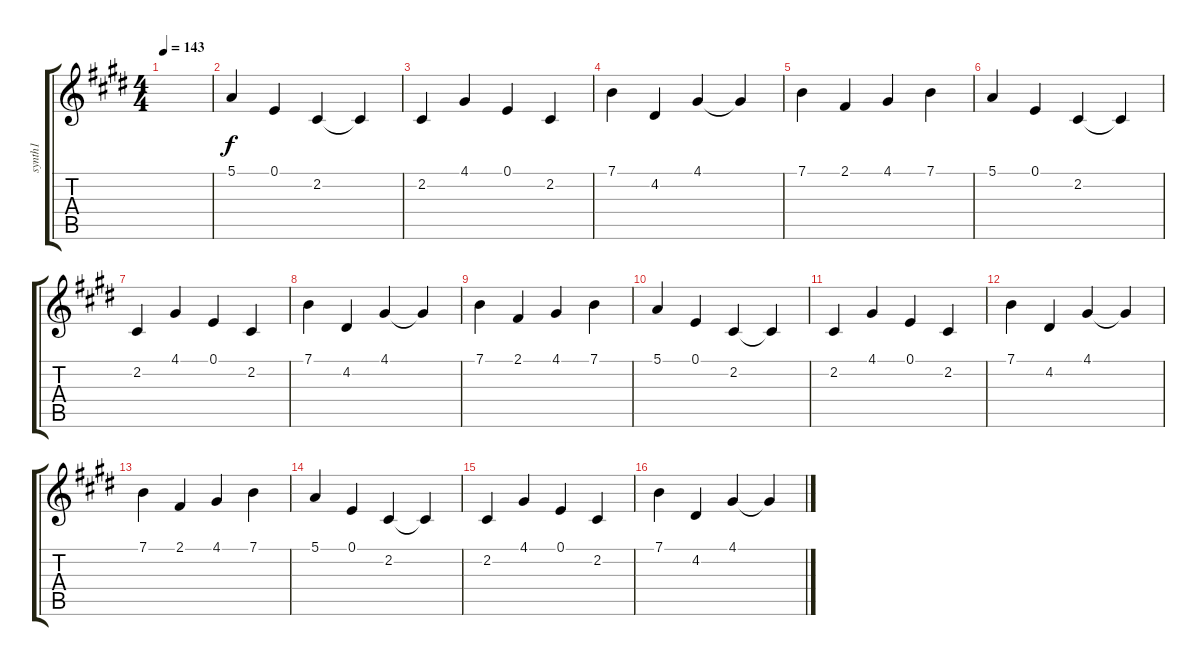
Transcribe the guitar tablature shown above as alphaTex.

\track ("synth1" "synth1") {instrument pad5bowed}
\staff {score tabs}
\tuning (E4 B3 G3 D3 A2 E2) {hide}
\ts (4 4)
\tempo 143
\clef g2
\ks c#minor
|
5.1.4 0.1.4 2.2.4 2.2{t}.4 |
2.2.4 4.1.4 0.1.4 2.2.4 |
7.1.4 4.2.4 4.1.4 4.1{t}.4 |
7.1.4 2.1.4 4.1.4 7.1.4 |
5.1.4 0.1.4 2.2.4 2.2{t}.4 |
2.2.4 4.1.4 0.1.4 2.2.4 |
7.1.4 4.2.4 4.1.4 4.1{t}.4 |
7.1.4 2.1.4 4.1.4 7.1.4 |
5.1.4 0.1.4 2.2.4 2.2{t}.4 |
2.2.4 4.1.4 0.1.4 2.2.4 |
7.1.4 4.2.4 4.1.4 4.1{t}.4 |
7.1.4 2.1.4 4.1.4 7.1.4 |
5.1.4 0.1.4 2.2.4 2.2{t}.4 |
2.2.4 4.1.4 0.1.4 2.2.4 |
7.1.4 4.2.4 4.1.4 4.1{t}.4
